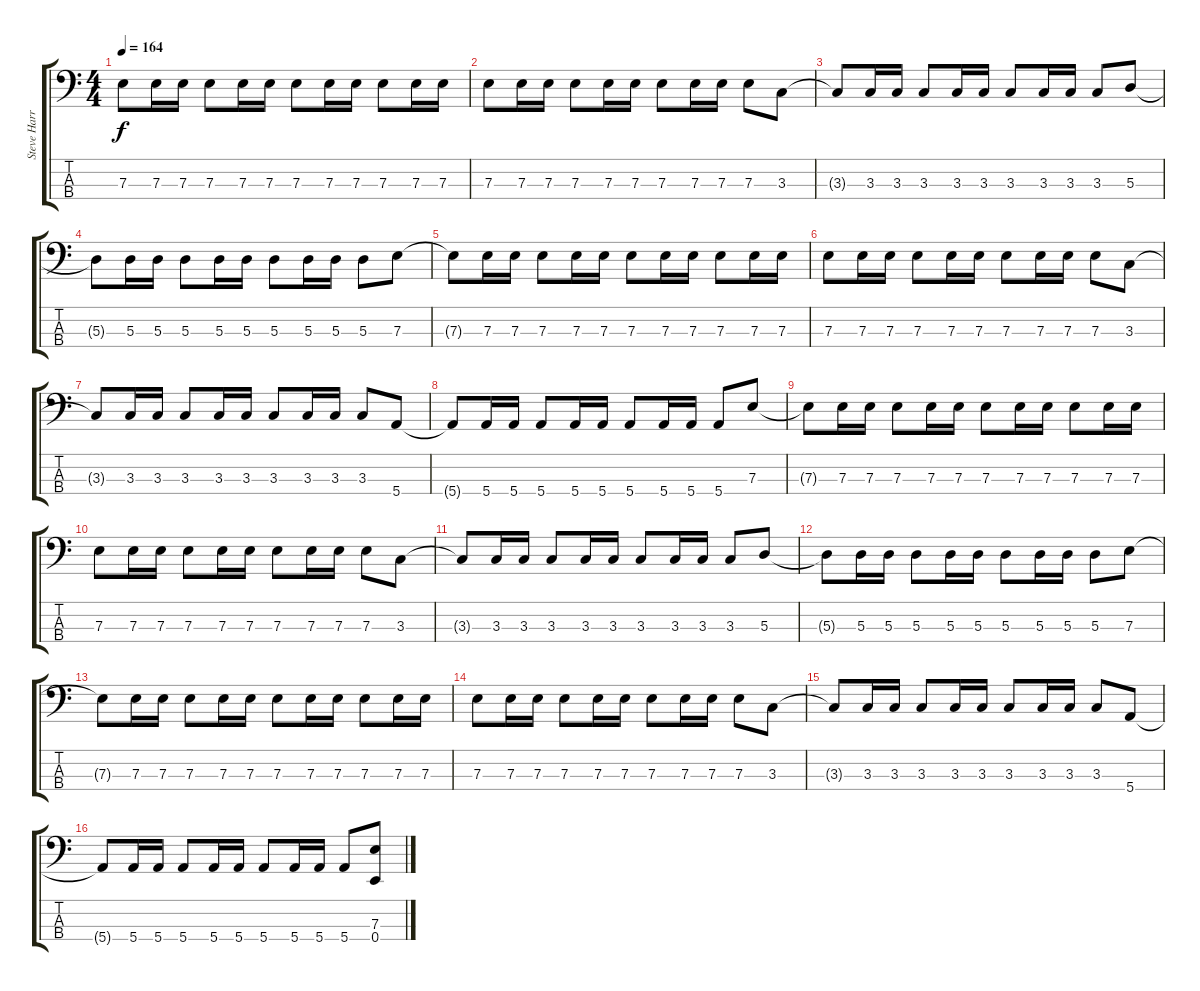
\track ("Steve Harris (Bass)" "Steve Harr") {instrument electricbassfinger}
\staff {score tabs}
\tuning (G2 D2 A1 E1) {hide}
\ts (4 4)
\tempo 164
\clef f4
\ks c
7.3{t}.8{dy f} 7.3.16 7.3.16 7.3.8 7.3.16 7.3.16 7.3.8 7.3.16 7.3.16 7.3.8 7.3.16 7.3.16 |
7.3.8 7.3.16 7.3.16 7.3.8 7.3.16 7.3.16 7.3.8 7.3.16 7.3.16 7.3.8 3.3.8 |
3.3{t}.8 3.3.16 3.3.16 3.3.8 3.3.16 3.3.16 3.3.8 3.3.16 3.3.16 3.3.8 5.3.8 |
5.3{t}.8 5.3.16 5.3.16 5.3.8 5.3.16 5.3.16 5.3.8 5.3.16 5.3.16 5.3.8 7.3.8 |
7.3{t}.8 7.3.16 7.3.16 7.3.8 7.3.16 7.3.16 7.3.8 7.3.16 7.3.16 7.3.8 7.3.16 7.3.16 |
7.3.8 7.3.16 7.3.16 7.3.8 7.3.16 7.3.16 7.3.8 7.3.16 7.3.16 7.3.8 3.3.8 |
3.3{t}.8 3.3.16 3.3.16 3.3.8 3.3.16 3.3.16 3.3.8 3.3.16 3.3.16 3.3.8 5.4.8 |
5.4{t}.8 5.4.16 5.4.16 5.4.8 5.4.16 5.4.16 5.4.8 5.4.16 5.4.16 5.4.8 7.3.8 |
7.3{t}.8 7.3.16 7.3.16 7.3.8 7.3.16 7.3.16 7.3.8 7.3.16 7.3.16 7.3.8 7.3.16 7.3.16 |
7.3.8 7.3.16 7.3.16 7.3.8 7.3.16 7.3.16 7.3.8 7.3.16 7.3.16 7.3.8 3.3.8 |
3.3{t}.8 3.3.16 3.3.16 3.3.8 3.3.16 3.3.16 3.3.8 3.3.16 3.3.16 3.3.8 5.3.8 |
5.3{t}.8 5.3.16 5.3.16 5.3.8 5.3.16 5.3.16 5.3.8 5.3.16 5.3.16 5.3.8 7.3.8 |
7.3{t}.8 7.3.16 7.3.16 7.3.8 7.3.16 7.3.16 7.3.8 7.3.16 7.3.16 7.3.8 7.3.16 7.3.16 |
7.3.8 7.3.16 7.3.16 7.3.8 7.3.16 7.3.16 7.3.8 7.3.16 7.3.16 7.3.8 3.3.8 |
3.3{t}.8 3.3.16 3.3.16 3.3.8 3.3.16 3.3.16 3.3.8 3.3.16 3.3.16 3.3.8 5.4.8 |
5.4{t}.8 5.4.16 5.4.16 5.4.8 5.4.16 5.4.16 5.4.8 5.4.16 5.4.16 5.4.8 (7.3 0.4).8
